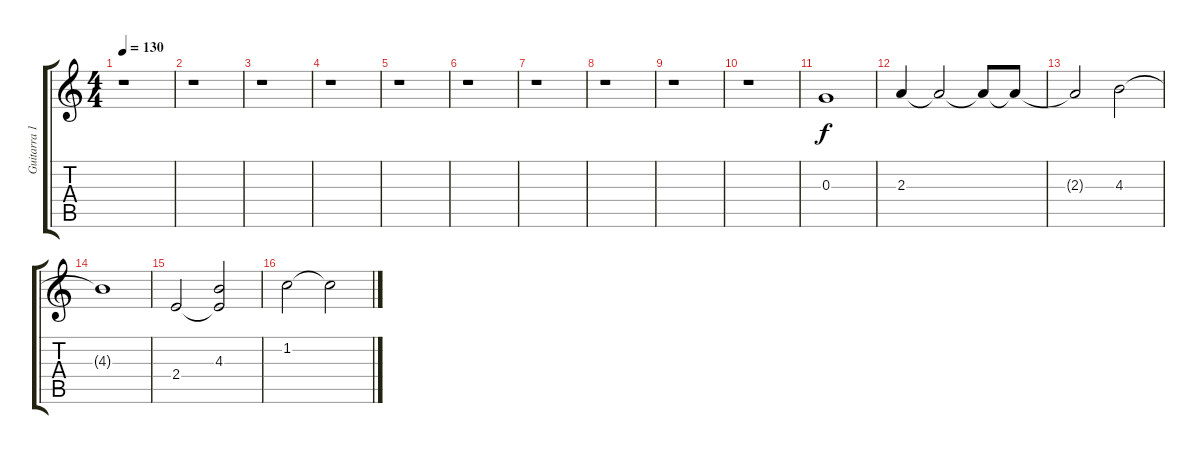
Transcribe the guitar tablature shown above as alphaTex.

\track ("Guitarra 1" "Guitarra 1") {instrument overdrivenguitar}
\staff {score tabs}
\tuning (E4 B3 G3 D3 A2 E2) {hide}
\ts (4 4)
\tempo 130
\clef g2
\ks c
r.1{dy f} |
r.1 |
r.1 |
r.1 |
r.1 |
r.1 |
r.1 |
r.1 |
r.1 |
r.1 |
0.3.1{volume 16 instrument stringensemble2} |
2.3.4 2.3{t}.2 2.3{t}.8 2.3{t}.8 |
2.3{t}.2 4.3.2 |
4.3{t}.1 |
2.4.2 (4.3 2.4{t}).2 |
1.2.2 1.2{t}.2
